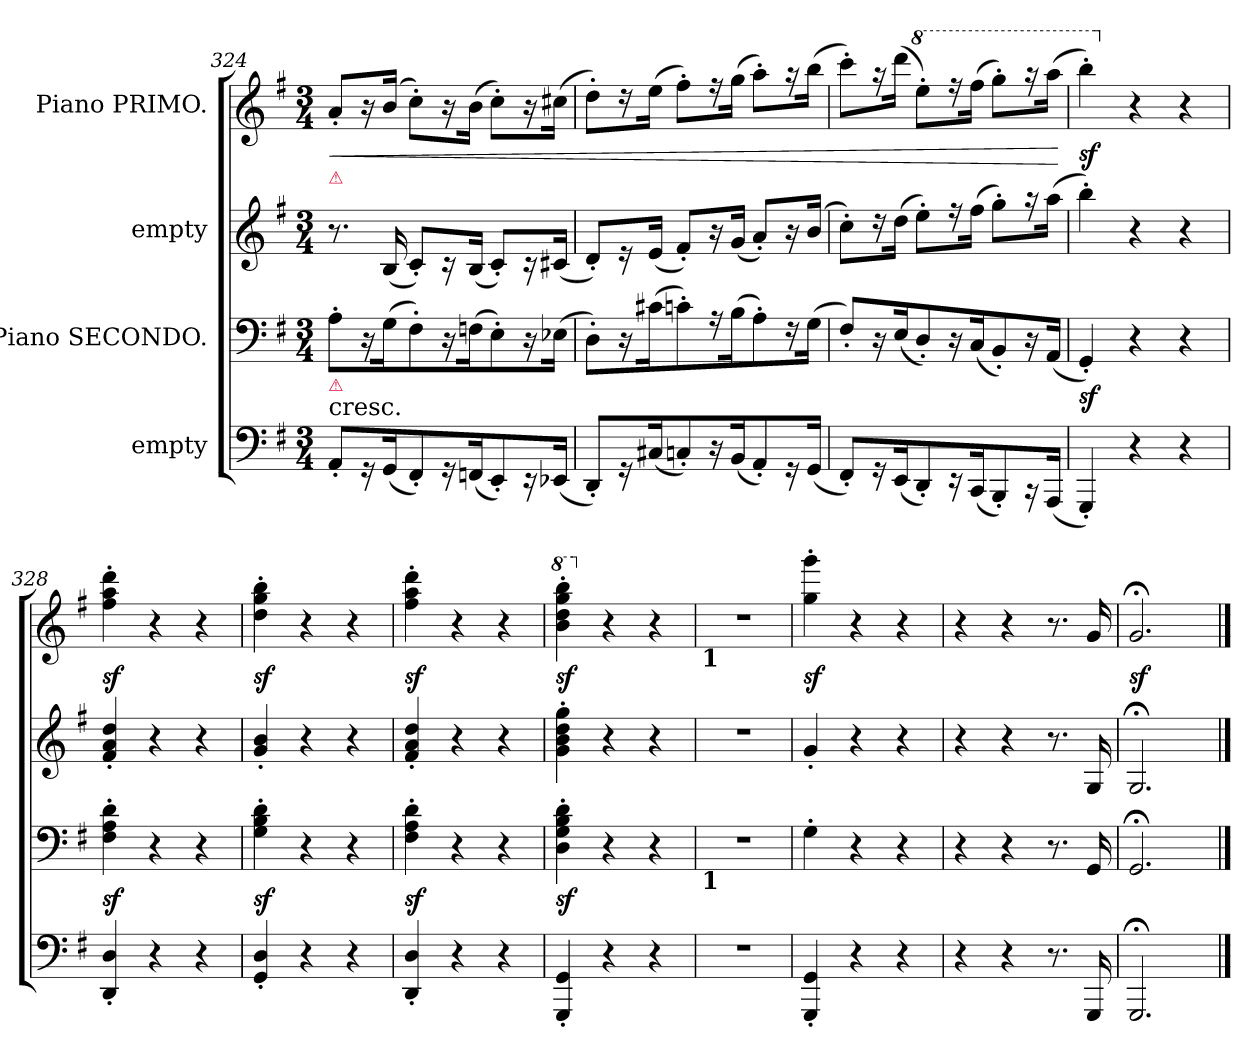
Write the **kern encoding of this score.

**kern	**kern	**dynam	**kern	**kern	**dynam
*part4	*part3	*part3	*part2	*part1	*part1
*staff4	*staff3	*staff3	*staff2	*staff1	*staff1
*I"empty	*I"Piano SECONDO.	*	*I"empty	*I"Piano PRIMO.	*
*clefF4	*clefF4	*	*clefG2	*clefG2	*
*k[f#]	*k[f#]	*	*k[f#]	*k[f#]	*
*M3/4	*M3/4	*	*M3/4	*M3/4	*
=324	=324	=324	=324	=324	=324
!	!	!	!	!LO:TX:b:color=crimson:t=⚠	!
!	!LO:TX:c:t=cresc.	!	!	!	!
!	!LO:TX:b:color=crimson:t=⚠	!	!	!	!
8AA'/L	8A'\L	.	8.r	8a'/L	<
16r	16r	.	.	16r	.
(16GG/K	(16G\K	.	(16B/	(16b/Jk	.
8FF#'/)	8F#'\)	.	8c'/L)	8cc'\L)	.
16r	16r	.	16r	16r	.
(16FFn/K	(16Fn\K	.	(16B/Jk	(16b\Jk	.
8EE'/)	8E'\)	.	8c'/L)	8cc'\L)	.
16r	16r	.	16r	16r	.
(16EE-X/Jk	(16E-X\Jk	.	(16c#X/Jk	(16cc#X\Jk	.
=325	=325	=325	=325	=325	=325
8DD'/L)	8D'\L)	.	8d'/L)	8dd'\L)	.
16r	16r	.	16r	16r	.
(16C#X/K	(16c#X\K	.	(16e/Jk	(16ee\Jk	.
8Cn'/)	8cn'\)	.	8f#'/L)	8ff#'\L)	.
16r	16r	.	16r	16r	.
(16BB/K	(16B\K	.	(16g/Jk	(16gg\Jk	.
8AA'/)	8A'\)	.	8a'/L)	8aa'\L)	.
16r	16r	.	16r	16r	.
(16GG/Jk	(16G\Jk	.	(16b/Jk	(16bb\Jk	.
=326	=326	=326	=326	=326	=326
8FF#'/L)	8F#'/L)	.	8cc'\L)	8ccc'\L)	.
16r	16r	.	16r	16r	.
(16EE/K	(16E/K	.	(16dd\Jk	(16ddd\Jk	.
*	*	*	*	*8va	*
8DD'/)	8D'/)	.	8ee'\L)	8eee'\L)	.
16r	16r	.	16r	16r	.
(16CC/K	(16C/K	.	(16ff#\Jk	(16fff#\Jk	.
8BBB'/)	8BB'/)	.	8gg'\L)	8ggg'\L)	.
16r	16r	.	16r	16r	.
(16AAA/Jk	(16AA/Jk	.	(16aa\Jk	(16aaa\Jk	.
.	.	.	.	.	[
=327	=327	=327	=327	=327	=327
4GGG'/)	4GG'/)	sf	4bb'\)	4bbb'\)	sf
*	*	*	*	*X8va	*
4r	4r	.	4r	4r	.
4r	4r	.	4r	4r	.
=328	=328	=328	=328	=328	=328
4DD'/ 4D'/	4F#'\ 4A'\ 4d'\	sf	4f#'/ 4a'/ 4dd'/	4ff#'\ 4aa'\ 4ddd'\	sf
4r	4r	.	4r	4r	.
4r	4r	.	4r	4r	.
=329	=329	=329	=329	=329	=329
4GG'/ 4D'/	4G'\ 4B'\ 4d'\	sf	4g'/ 4b'/	4dd'\ 4gg'\ 4bb'\	sf
4r	4r	.	4r	4r	.
4r	4r	.	4r	4r	.
=330	=330	=330	=330	=330	=330
4DD'/ 4D'/	4F#'\ 4A'\ 4d'\	sf	4f#'/ 4a'/ 4dd'/	4ff#'\ 4aa'\ 4ddd'\	sf
4r	4r	.	4r	4r	.
4r	4r	.	4r	4r	.
=331	=331	=331	=331	=331	=331
*	*	*	*	*8va	*
4GGG'/ 4GG'/	4D'\ 4G'\ 4B'\ 4d'\	sf	4g'\ 4b'\ 4dd'\ 4gg'\	4bb'\ 4ddd'\ 4ggg'\ 4bbb'\	sf
*	*	*	*	*X8va	*
4r	4r	.	4r	4r	.
4r	4r	.	4r	4r	.
=332	=332	=332	=332	=332	=332
!	!	!	!	!LO:TX:b:B:t=1	!
!	!LO:TX:b:B:t=1	!	!	!	!
2.r	2.r	.	2.r	2.r	.
=333	=333	=333	=333	=333	=333
4GGG'/ 4GG'/	4G'\	.	4g'/	4gg'\ 4ggg'\	sf
4r	4r	.	4r	4r	.
4r	4r	.	4r	4r	.
=334	=334	=334	=334	=334	=334
4r	4r	.	4r	4r	.
4r	4r	.	4r	4r	.
8.r	8.r	.	8.r	8.r	.
16GGG/	16GG/	.	16G/	16g/	.
=335	=335	=335	=335	=335	=335
2.GGG;/	2.GG;</	.	2.G;</	2.g;</	sf
==	==	==	==	==	==
*-	*-	*-	*-	*-	*-
